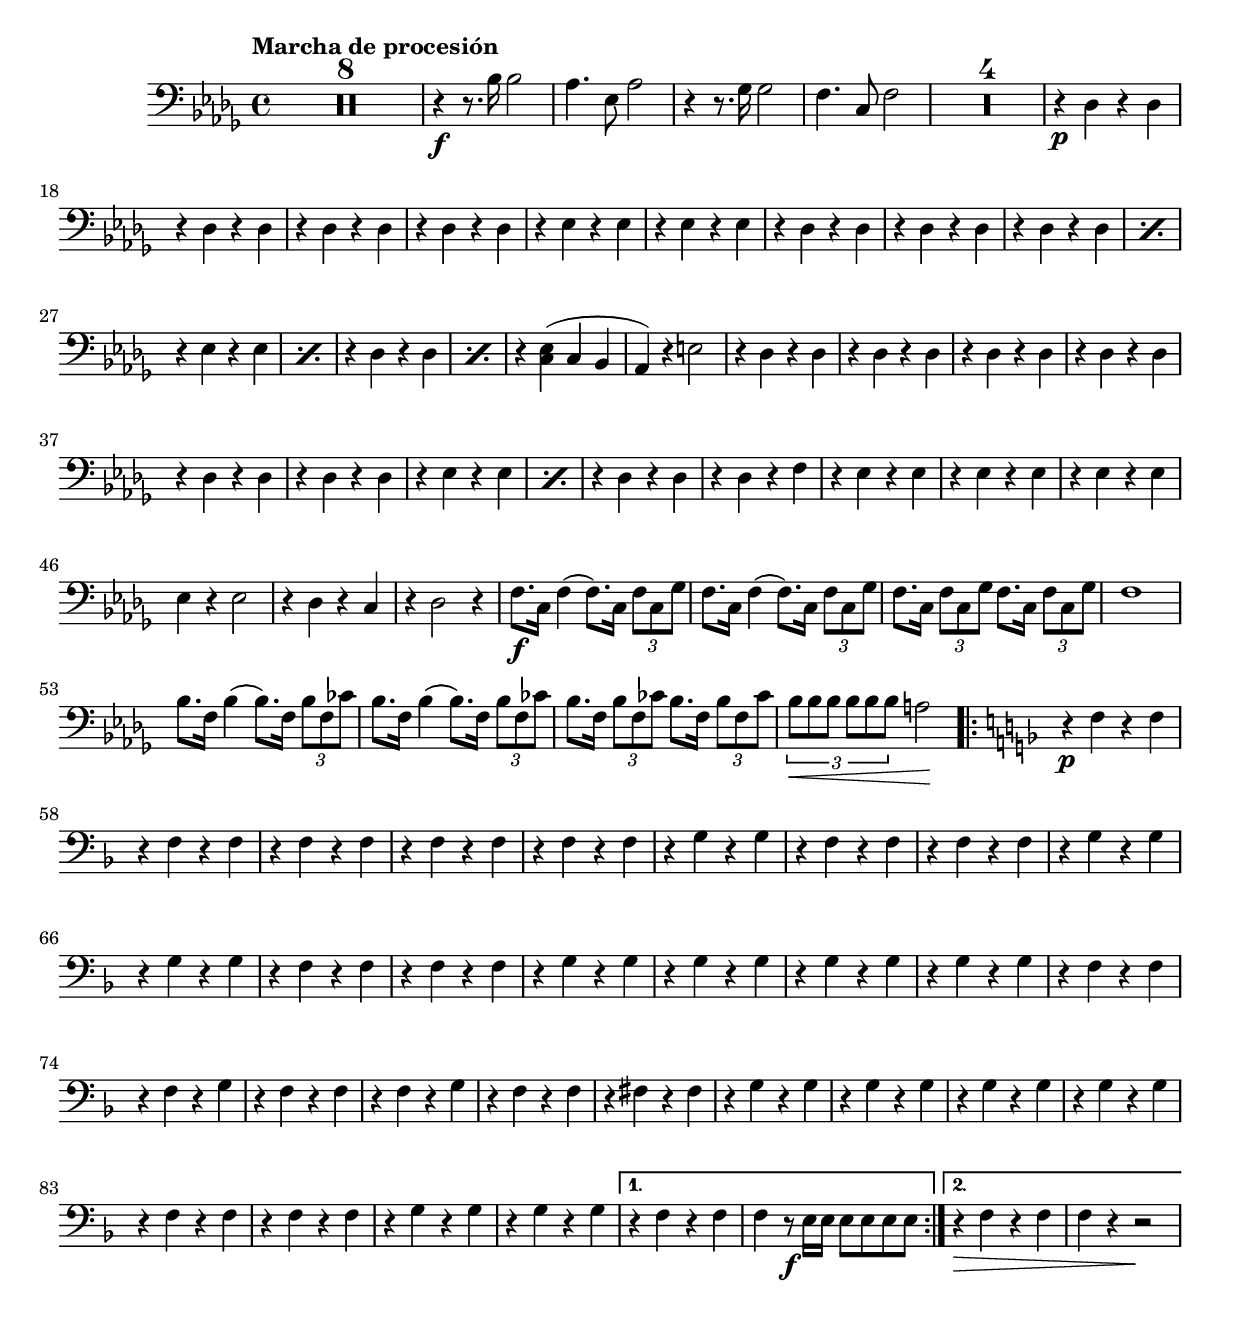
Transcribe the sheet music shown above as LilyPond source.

\version "2.16.1"

\relative c' { 
  \clef "bass"
  \time 4/4
  \key des \major
  \tempo "Marcha de procesión"
  \compressFullBarRests
  R1*8
  r4\f r8. bes16 bes2 |
  aes4. ees8 aes2 |
  r4 r8. ges16 ges2 | 
  f4. c8 f2 |
  \compressFullBarRests
  R1*4
  r4\p des r des |
  \repeat unfold 3 {r4 des r des | }
  r ees r ees |
  %\break
  r ees r ees | \repeat unfold 2 {r des r des | } \repeat percent 2 {r des r des | } 
  \repeat percent 2 { r ees r ees | } \repeat percent 2 { r des r des | } 
  r4 <c ees> ( c bes | aes) r e'2 |
  %\break
  \repeat unfold 6 {r4 des r des | } \repeat percent 2 {r ees r ees | } r des r des | r des r f | r ees r ees |
  %\break
  \repeat unfold 2 {r ees r ees |} ees r ees2 | r4 des r c | r des2 r4 |
  f8.\f c16 f4 (f8.) c16 \times 2/3 {f8 c ges'} |
  f8. c16 f4 (f8.) c16 \times 2/3 {f8 c ges'} |
  f8. c16 \times 2/3 {f8 c ges'}  f8. c16 \times 2/3 {f8 c ges'} |
  f1 |
  \repeat unfold 2 {bes8. f16 bes4 (bes8.) f16 \times 2/3 {bes8 f ces'} |}%\break
  \repeat unfold 2 {bes8. f16 \times 2/3 {bes8 f ces'}} |
  \times 2/3 {bes8\< bes bes bes bes bes } a2\! |
  \repeat volta 2 {
    \key f \major
    r4\p f r f |
    \repeat unfold 4 {r4 f r f |}
    r g r g |
    \repeat unfold 2 {r f r f |}
    r g r g | 
    %\break
    r g r g | 
    \repeat unfold 2 { r f r f } | \repeat unfold 4 {r g r g } |
    r f r f | r f r g |r f r f | r f r g | 
    %\break
    r f r f | r fis r fis | \repeat unfold 4 { r g r g } |
    \repeat unfold 2 { r f r f } | \repeat unfold 2 { r g r g }
  }
  \alternative {
    { r f r f | 
      %\break 
      f r8\f e16 e e8 e e e }
    { r4\> f r f | f r r2\! }
  }
}
